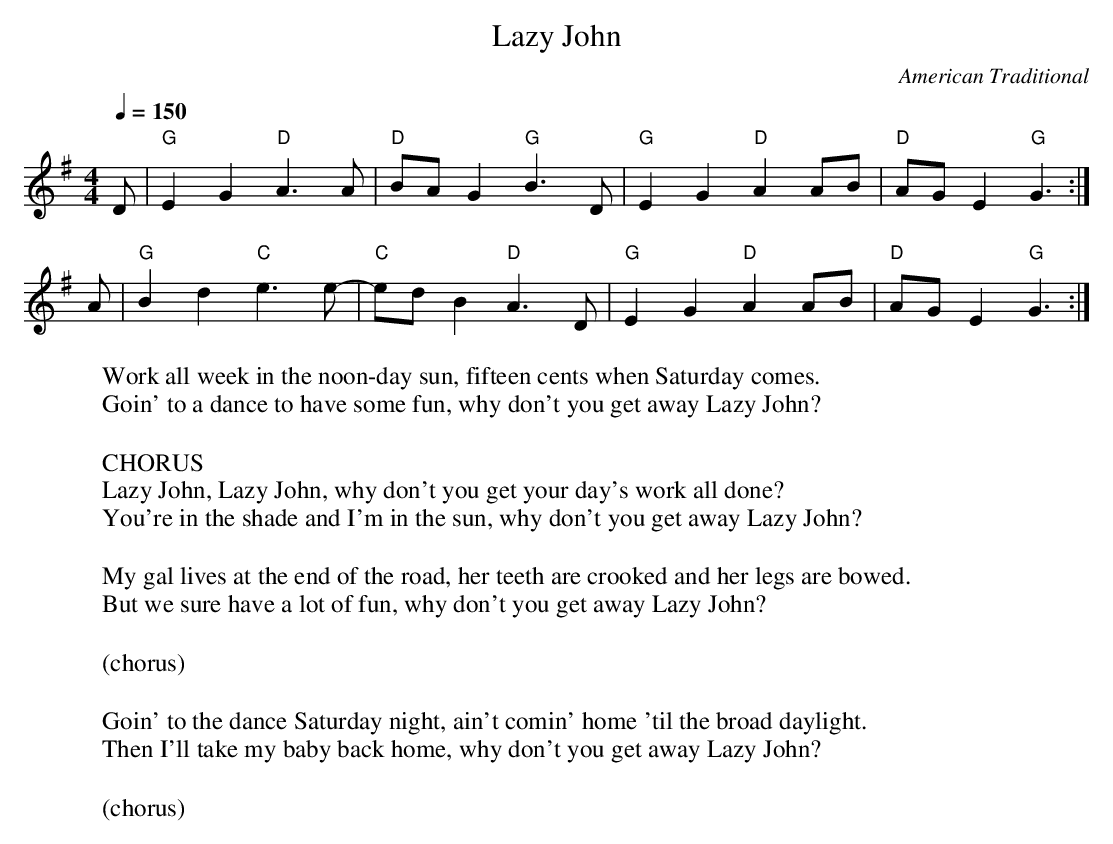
X:1
T: Lazy John
C: American Traditional
M: 4/4
Q: 1/4 = 150
L: 1/4
K: G major
D/ | "G" E G "D" A3/2 A/  | "D" B/A/ G "G" B3/2 D/ | "G" E G "D" A A/B/ | "D" A/G/ E "G" G3/2 :|
A/ | "G" B d "C" e3/2 e/- | "C" e/d/ B "D" A3/2 D/ | "G" E G "D" A A/B/ | "D" A/G/ E "G" G3/2 :|
W: Work all week in the noon-day sun, fifteen cents when Saturday comes.
W: Goin' to a dance to have some fun, why don't you get away Lazy John?
%%vskip 20pt
W: CHORUS
W: Lazy John, Lazy John, why don't you get your day's work all done?
W: You're in the shade and I'm in the sun, why don't you get away Lazy John?
%%vskip 20pt
W: My gal lives at the end of the road, her teeth are crooked and her legs are bowed.
W: But we sure have a lot of fun, why don't you get away Lazy John?
%%vskip 20pt
W: (chorus)
%%vskip 20pt
W: Goin' to the dance Saturday night, ain't comin' home 'til the broad daylight.
W: Then I'll take my baby back home, why don't you get away Lazy John?
%%vskip 20pt
W: (chorus)
